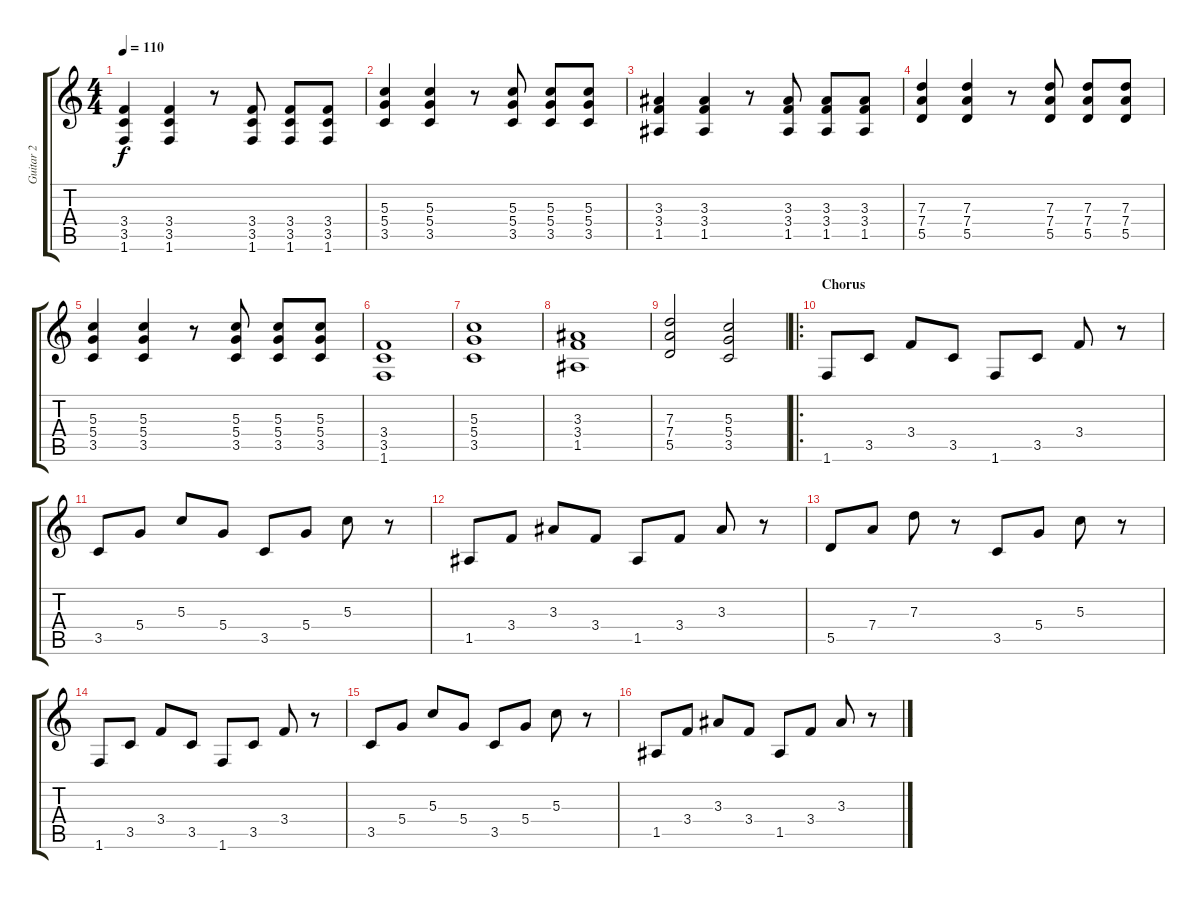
\track ("Guitar 2" "Guitar 2") {instrument acousticguitarsteel}
\staff {score tabs}
\tuning (E4 B3 G3 D3 A2 E2) {hide}
\ts (4 4)
\tempo 110
\clef g2
\ks c
(3.4 3.5 1.6).4{dy f} (3.4 3.5 1.6).4 r.8 (3.4 3.5 1.6).8 (3.4 3.5 1.6).8 (3.4 3.5 1.6).8 |
(5.3 5.4 3.5).4 (5.3 5.4 3.5).4 r.8 (5.3 5.4 3.5).8 (5.3 5.4 3.5).8 (5.3 5.4 3.5).8 |
(3.3 3.4 1.5).4 (3.3 3.4 1.5).4 r.8 (3.3 3.4 1.5).8 (3.3 3.4 1.5).8 (3.3 3.4 1.5).8 |
(7.3 7.4 5.5).4 (7.3 7.4 5.5).4 r.8 (7.3 7.4 5.5).8 (7.3 7.4 5.5).8 (7.3 7.4 5.5).8 |
(5.3 5.4 3.5).4 (5.3 5.4 3.5).4 r.8 (5.3 5.4 3.5).8 (5.3 5.4 3.5).8 (5.3 5.4 3.5).8 |
(3.4 3.5 1.6).1 |
(5.3 5.4 3.5).1 |
(3.3 3.4 1.5).1 |
(7.3 7.4 5.5).2 (5.3 5.4 3.5).2 |
\ro
\section ("" "Chorus")
1.6.8 3.5.8 3.4.8 3.5.8 1.6.8 3.5.8 3.4.8 r.8 |
3.5.8 5.4.8 5.3.8 5.4.8 3.5.8 5.4.8 5.3.8 r.8 |
1.5.8 3.4.8 3.3.8 3.4.8 1.5.8 3.4.8 3.3.8 r.8 |
5.5.8 7.4.8 7.3.8 r.8 3.5.8 5.4.8 5.3.8 r.8 |
1.6.8 3.5.8 3.4.8 3.5.8 1.6.8 3.5.8 3.4.8 r.8 |
3.5.8 5.4.8 5.3.8 5.4.8 3.5.8 5.4.8 5.3.8 r.8 |
1.5.8 3.4.8 3.3.8 3.4.8 1.5.8 3.4.8 3.3.8 r.8
